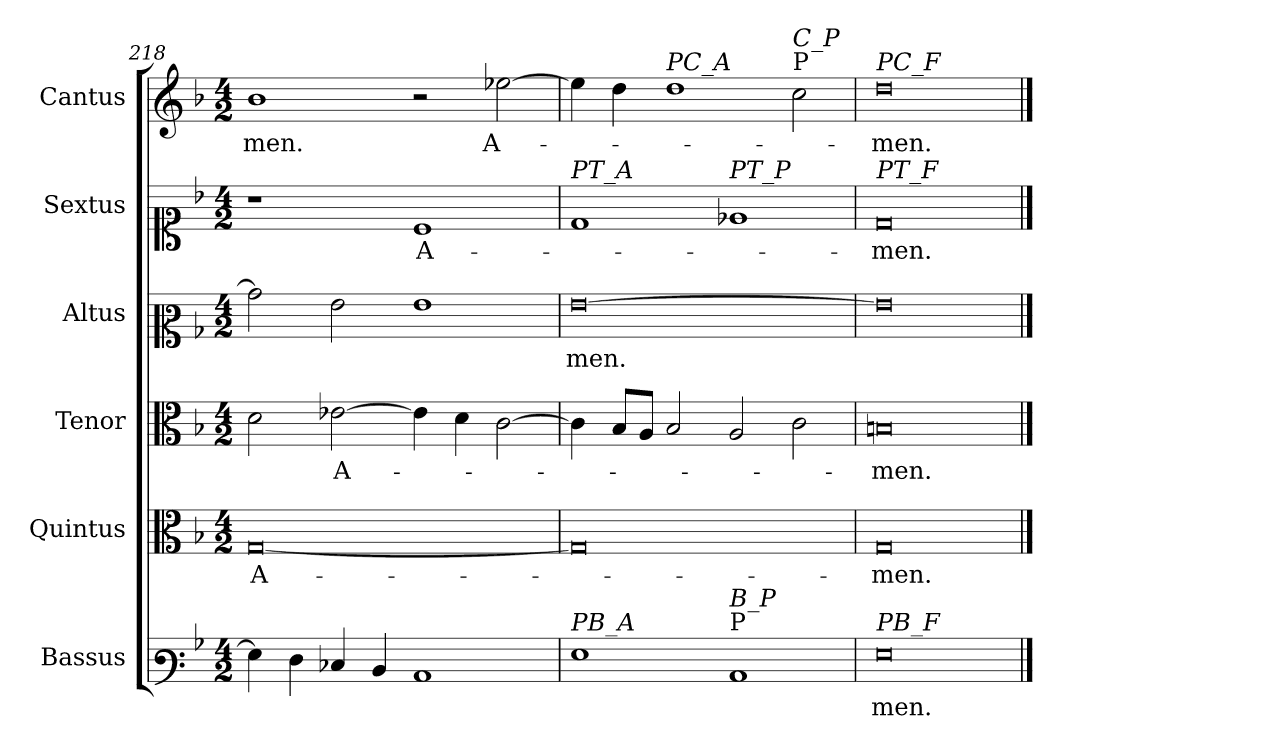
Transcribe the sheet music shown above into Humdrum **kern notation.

**kern	**text	**kern	**text	**kern	**text	**kern	**text	**kern	**text	**kern	**text
*part6	*part6	*part5	*part5	*part4	*part4	*part3	*part3	*part2	*part2	*part1	*part1
*staff6	*staff6	*staff5	*staff5	*staff4	*staff4	*staff3	*staff3	*staff2	*staff2	*staff1	*staff1
*I"Bassus	*	*I"Quintus	*	*I"Tenor	*	*I"Altus	*	*I"Sextus	*	*I"Cantus	*
*I'B.	*	*I'Q.	*	*I'T.	*	*I'A.	*	*I'S.	*	*I'C.	*
*clefF3	*	*clefC3	*	*clefC3	*	*clefC2	*	*clefC1	*	*clefG2	*
*k[b-]	*	*k[b-]	*	*k[b-]	*	*k[b-]	*	*k[b-]	*	*k[b-]	*
*M4/2	*	*M4/2	*	*M4/2	*	*M4/2	*	*M4/2	*	*M4/2	*
=218	=218	=218	=218	=218	=218	=218	=218	=218	=218	=218	=218
!	!	!	!LO:LY:b	!	!	!	!	!	!	!	!LO:LY:b
4G\]	.	[0G	A-	2d\	.	2b-\]	.	1r	.	1b-	-men.
4F\	.	.	.	.	.	.	.	.	.	.	.
!	!	!	!	!	!LO:LY:b	!	!	!	!	!	!
4E-X/	.	.	.	[2e-X\	A-	2g\	.	.	.	.	.
4D/	.	.	.	.	.	.	.	.	.	.	.
!	!	!	!	!	!	!	!	!	!LO:LY:b	!	!
1C	.	.	.	4e-\]	.	1g	.	1c	A-	2r	.
.	.	.	.	4d\	.	.	.	.	.	.	.
!	!	!	!	!	!	!	!	!	!	!	!LO:LY:b
.	.	.	.	[2c\	.	.	.	.	.	[2ee-X\	A-
=219	=219	=219	=219	=219	=219	=219	=219	=219	=219	=219	=219
!	!	!	!	!	!	!	!	!LO:TX:a:i:t=PT_A	!	!	!
!LO:TX:a:i:t=PB_A	!	!	!	!	!	!	!	!	!	!	!
!	!	!	!	!	!	!	!LO:LY:b	!	!	!	!
1G	.	0G]	.	4c\]	.	[0g	-men.	1d	.	4ee-\]	.
.	.	.	.	8B-/L	.	.	.	.	.	4dd\	.
.	.	.	.	8A/J	.	.	.	.	.	.	.
!	!	!	!	!	!	!	!	!	!	!LO:TX:a:i:t=PC_A	!
.	.	.	.	2B-/	.	.	.	.	.	1dd	.
!	!	!	!	!	!	!	!	!LO:TX:a:i:t=PT_P	!	!	!
!LO:TX:a:t=P	!	!	!	!	!	!	!	!	!	!	!
!LO:TX:a:i:t=B_P	!	!	!	!	!	!	!	!	!	!	!
1C	.	.	.	2A/	.	.	.	1e-X	.	.	.
!	!	!	!	!	!	!	!	!	!	!LO:TX:a:t=P	!
!	!	!	!	!	!	!	!	!	!	!LO:TX:a:i:t=C_P	!
.	.	.	.	2c\	.	.	.	.	.	2cc\	.
=220	=220	=220	=220	=220	=220	=220	=220	=220	=220	=220	=220
!	!	!	!	!	!	!	!	!	!	!LO:TX:a:i:t=PC_F	!
!	!	!	!	!	!	!	!	!LO:TX:a:i:t=PT_F	!	!	!
!LO:TX:a:i:t=PB_F	!	!	!	!	!	!	!	!	!	!	!
!	!LO:LY:b	!	!LO:LY:b	!	!LO:LY:b	!	!	!	!LO:LY:b	!	!LO:LY:b
0G	-men.	0G	-men.	0Bn	-men.	0g]	.	0d	-men.	0dd	-men.
==	==	==	==	==	==	==	==	==	==	==	==
*-	*-	*-	*-	*-	*-	*-	*-	*-	*-	*-	*-
